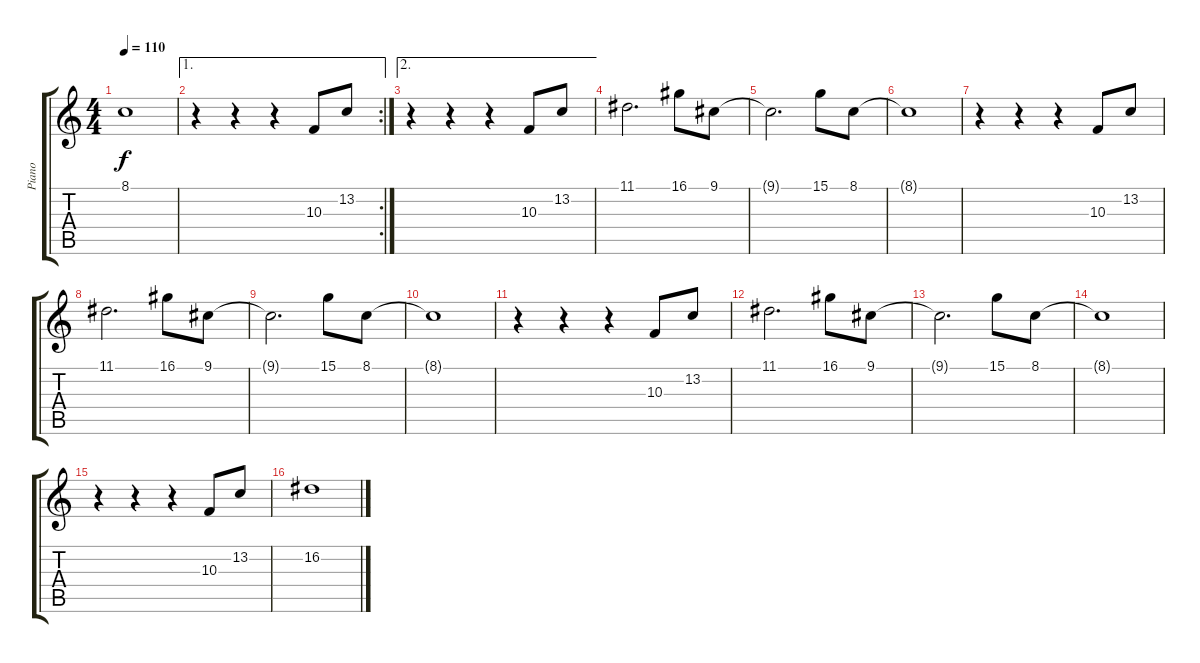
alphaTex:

\track ("Piano" "Piano") {instrument acousticgrandpiano}
\staff {score tabs}
\tuning (E4 B3 G3 D3 A2 E2) {hide}
\ts (4 4)
\tempo 110
\clef g2
\ks c
8.1{t}.1{dy f} |
\ae 1
\rc 2
r.4 r.4 r.4 10.3.8 13.2.8 |
\ae 2
r.4 r.4 r.4 10.3.8 13.2.8 |
11.1.2{d} 16.1.8 9.1.8 |
9.1{t}.2{d} 15.1.8 8.1.8 |
8.1{t}.1 |
r.4 r.4 r.4 10.3.8 13.2.8 |
11.1.2{d} 16.1.8 9.1.8 |
9.1{t}.2{d} 15.1.8 8.1.8 |
8.1{t}.1 |
r.4 r.4 r.4 10.3.8 13.2.8 |
11.1.2{d} 16.1.8 9.1.8 |
9.1{t}.2{d} 15.1.8 8.1.8 |
8.1{t}.1 |
r.4 r.4 r.4 10.3.8 13.2.8 |
16.2.1
